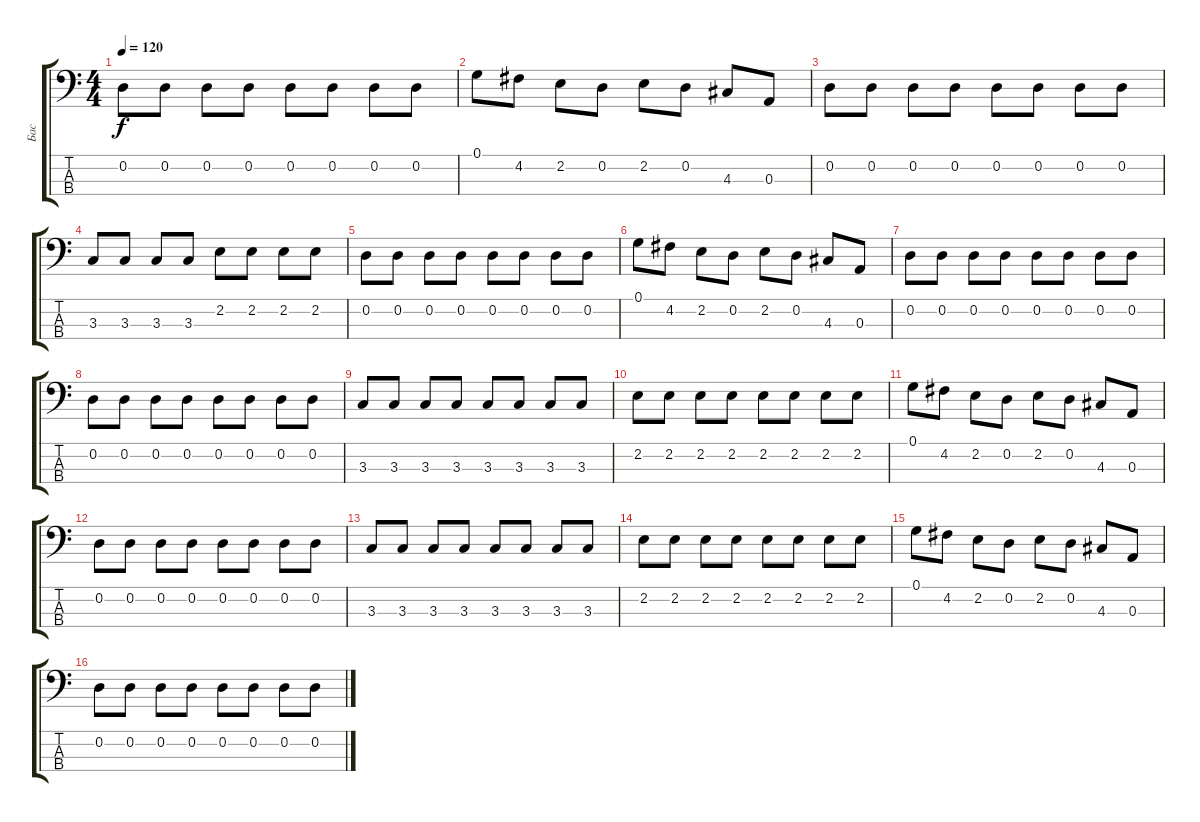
\track ("Бас" "Бас") {instrument electricbassfinger}
\staff {score tabs}
\tuning (G2 D2 A1 E1) {hide}
\ts (4 4)
\tempo 120
\clef f4
\ks c
0.2.8{dy f} 0.2.8 0.2.8 0.2.8 0.2.8 0.2.8 0.2.8 0.2.8 |
0.1.8 4.2.8 2.2.8 0.2.8 2.2.8 0.2.8 4.3.8 0.3.8 |
0.2.8 0.2.8 0.2.8 0.2.8 0.2.8 0.2.8 0.2.8 0.2.8 |
3.3.8 3.3.8 3.3.8 3.3.8 2.2.8 2.2.8 2.2.8 2.2.8 |
0.2.8 0.2.8 0.2.8 0.2.8 0.2.8 0.2.8 0.2.8 0.2.8 |
0.1.8 4.2.8 2.2.8 0.2.8 2.2.8 0.2.8 4.3.8 0.3.8 |
0.2.8 0.2.8 0.2.8 0.2.8 0.2.8 0.2.8 0.2.8 0.2.8 |
0.2.8 0.2.8 0.2.8 0.2.8 0.2.8 0.2.8 0.2.8 0.2.8 |
3.3.8 3.3.8 3.3.8 3.3.8 3.3.8 3.3.8 3.3.8 3.3.8 |
2.2.8 2.2.8 2.2.8 2.2.8 2.2.8 2.2.8 2.2.8 2.2.8 |
0.1.8 4.2.8 2.2.8 0.2.8 2.2.8 0.2.8 4.3.8 0.3.8 |
0.2.8 0.2.8 0.2.8 0.2.8 0.2.8 0.2.8 0.2.8 0.2.8 |
3.3.8 3.3.8 3.3.8 3.3.8 3.3.8 3.3.8 3.3.8 3.3.8 |
2.2.8 2.2.8 2.2.8 2.2.8 2.2.8 2.2.8 2.2.8 2.2.8 |
0.1.8 4.2.8 2.2.8 0.2.8 2.2.8 0.2.8 4.3.8 0.3.8 |
0.2.8 0.2.8 0.2.8 0.2.8 0.2.8 0.2.8 0.2.8 0.2.8
